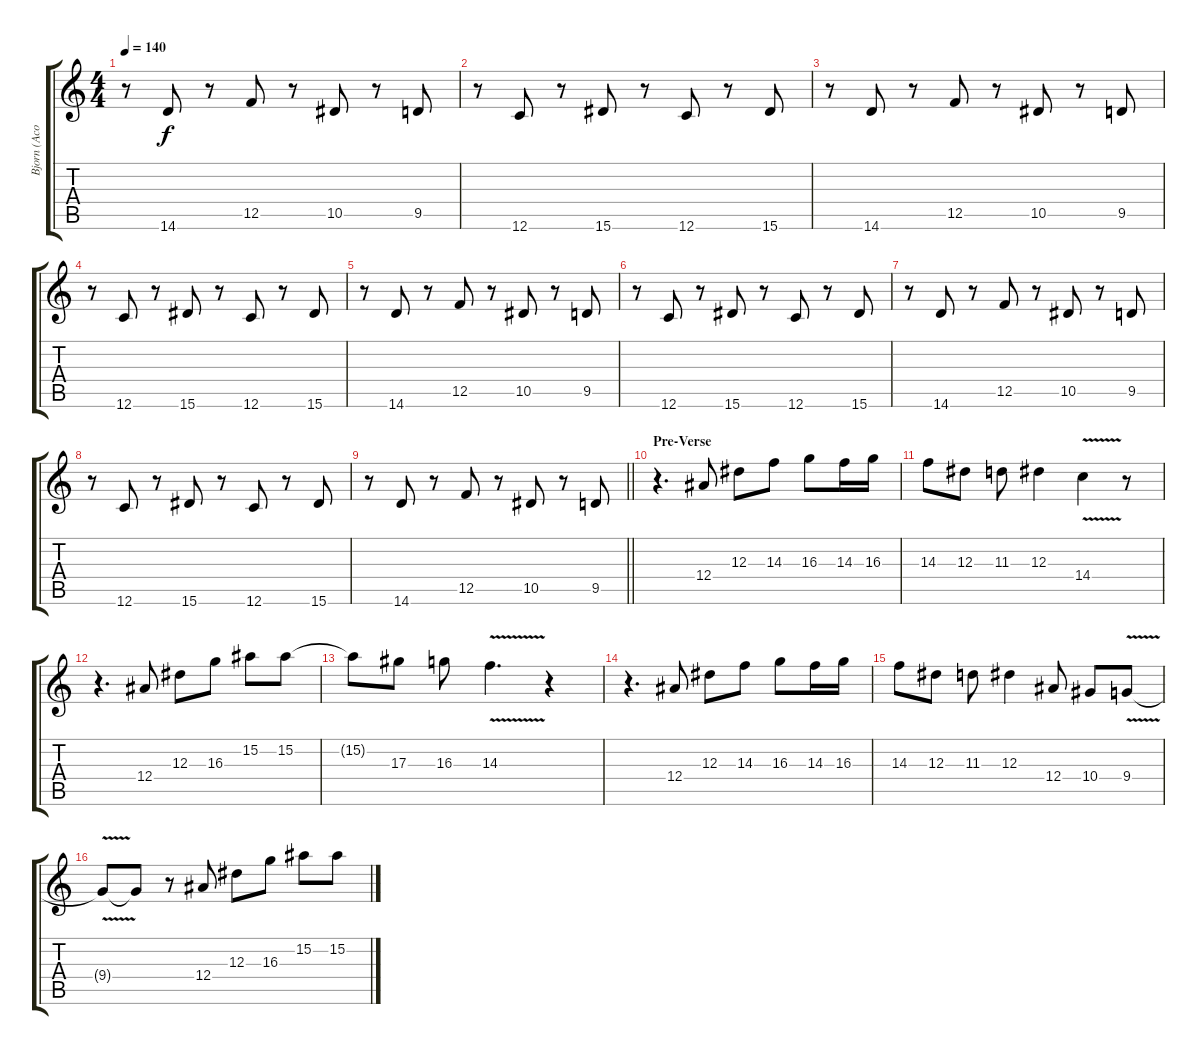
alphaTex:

\track ("Bjorn (Acoustic Backup)" "Bjorn (Aco") {instrument acousticguitarsteel}
\staff {score tabs}
\tuning (C4 G3 Eb3 Bb2 F2 C2) {hide}
\ts (4 4)
\tempo 140
\clef g2
\ks c
r.8{dy f} 14.6.8 r.8 12.5.8 r.8 10.5.8 r.8 9.5.8 |
r.8 12.6.8 r.8 15.6.8 r.8 12.6.8 r.8 15.6.8 |
r.8 14.6.8 r.8 12.5.8 r.8 10.5.8 r.8 9.5.8 |
r.8 12.6.8 r.8 15.6.8 r.8 12.6.8 r.8 15.6.8 |
r.8 14.6.8 r.8 12.5.8 r.8 10.5.8 r.8 9.5.8 |
r.8 12.6.8 r.8 15.6.8 r.8 12.6.8 r.8 15.6.8 |
r.8 14.6.8 r.8 12.5.8 r.8 10.5.8 r.8 9.5.8 |
r.8 12.6.8 r.8 15.6.8 r.8 12.6.8 r.8 15.6.8 |
\barLineRight lightlight
r.8 14.6.8 r.8 12.5.8 r.8 10.5.8 r.8 9.5.8 |
\section ("" "Pre-Verse")
r.4{d volume 11 balance 4 instrument acousticguitarsteel} 12.4.8 12.3.8 14.3.8 16.3.8 14.3.16 16.3.16 |
14.3.8 12.3.8 11.3.8 12.3.4 14.4{v}.4 r.8 |
r.4{d} 12.4.8 12.3.8 16.3.8 15.2.8 15.2.8 |
15.2{t}.8 17.3.8 16.3.8 14.3{v}.4{d} r.4 |
r.4{d} 12.4.8 12.3.8 14.3.8 16.3.8 14.3.16 16.3.16 |
14.3.8 12.3.8 11.3.8 12.3.4 12.4.8 10.4.8 9.4{v}.8 |
9.4{t}.8 9.4{t}.8 r.8 12.4.8 12.3.8 16.3.8 15.2.8 15.2.8
